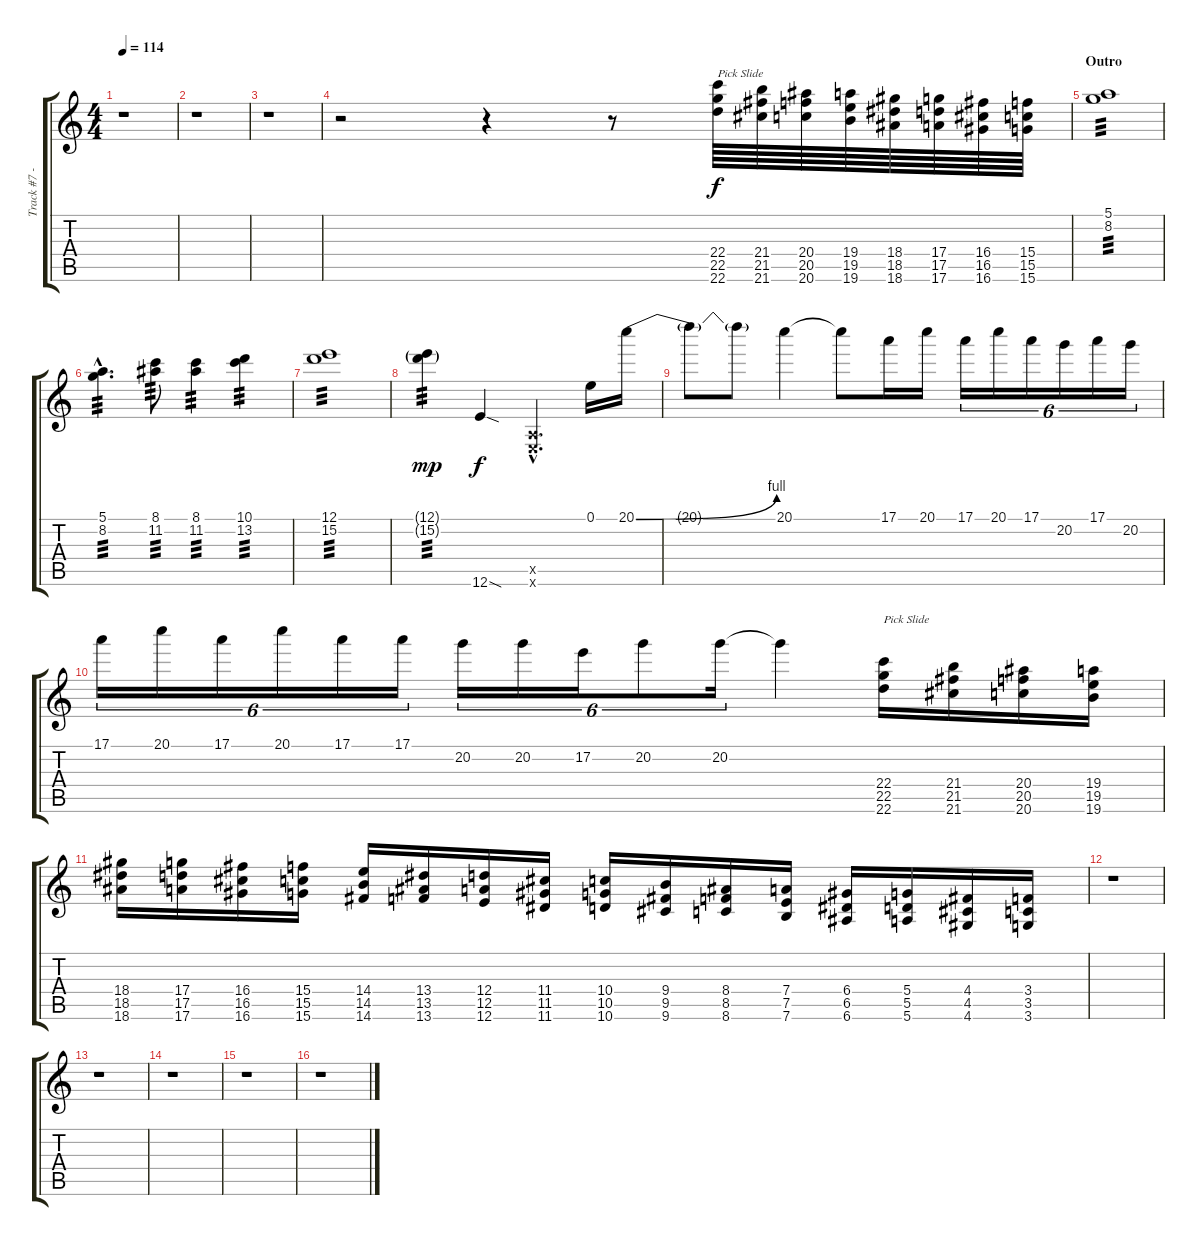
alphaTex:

\track ("Track #7 - Solo" "Track #7 -") {instrument distortionguitar}
\staff {score tabs}
\tuning (E4 B3 G3 D3 A2 E2) {hide}
\ts (4 4)
\tempo 114
\clef g2
\ks c
r.1{dy f} |
r.1 |
r.1 |
r.2 r.4 r.8 (22.4 22.5 22.6).64{txt "Pick Slide" instrument guitarfretnoise} (21.4 21.5 21.6).64 (20.4 20.5 20.6).64 (19.4 19.5 19.6).64 (18.4 18.5 18.6).64 (17.4 17.5 17.6).64 (16.4 16.5 16.6).64 (15.4 15.5 15.6).64 |
\section ("" "Outro")
(5.1 8.2).1{tp 3 instrument distortionguitar} |
(5.1{hac} 8.2{hac}).4{d tp 3} (8.1 11.2).8{tp 3} (8.1 11.2).4{tp 3} (10.1 13.2).4{tp 3} |
(12.1 15.2).1{tp 3} |
(12.1{g} 15.2{g}).4{tp 3 dy mp} 12.6{sod}.4{dy f} (0.5{hac x} 0.6{hac x}).4{d} 0.1.16 20.1{be (bend 0 0 60 4)}.16 |
20.1{t}.8 20.1{t}.8 20.1.4 20.1{t}.8 17.1.16 20.1.16 17.1.16{tu (6 4)} 20.1.16{tu (6 4)} 17.1.16{tu (6 4)} 20.2.16{tu (6 4)} 17.1.16{tu (6 4)} 20.2.16{tu (6 4)} |
17.1.16{tu (6 4)} 20.1.16{tu (6 4)} 17.1.16{tu (6 4)} 20.1.16{tu (6 4)} 17.1.16{tu (6 4)} 17.1.16{tu (6 4)} 20.2.16{tu (6 4)} 20.2.16{tu (6 4)} 17.2.16{tu (6 4)} 20.2.8{tu (6 4)} 20.2.16{tu (6 4)} 20.2{t}.4 (22.4 22.5 22.6).16{txt "Pick Slide" instrument guitarfretnoise} (21.4 21.5 21.6).16 (20.4 20.5 20.6).16 (19.4 19.5 19.6).16 |
(18.4 18.5 18.6).16 (17.4 17.5 17.6).16 (16.4 16.5 16.6).16 (15.4 15.5 15.6).16 (14.4 14.5 14.6).16 (13.4 13.5 13.6).16 (12.4 12.5 12.6).16 (11.4 11.5 11.6).16 (10.4 10.5 10.6).16 (9.4 9.5 9.6).16 (8.4 8.5 8.6).16 (7.4 7.5 7.6).16 (6.4 6.5 6.6).16 (5.4 5.5 5.6).16 (4.4 4.5 4.6).16 (3.4 3.5 3.6).16 |
r.1{instrument distortionguitar} |
r.1 |
r.1 |
r.1 |
r.1
